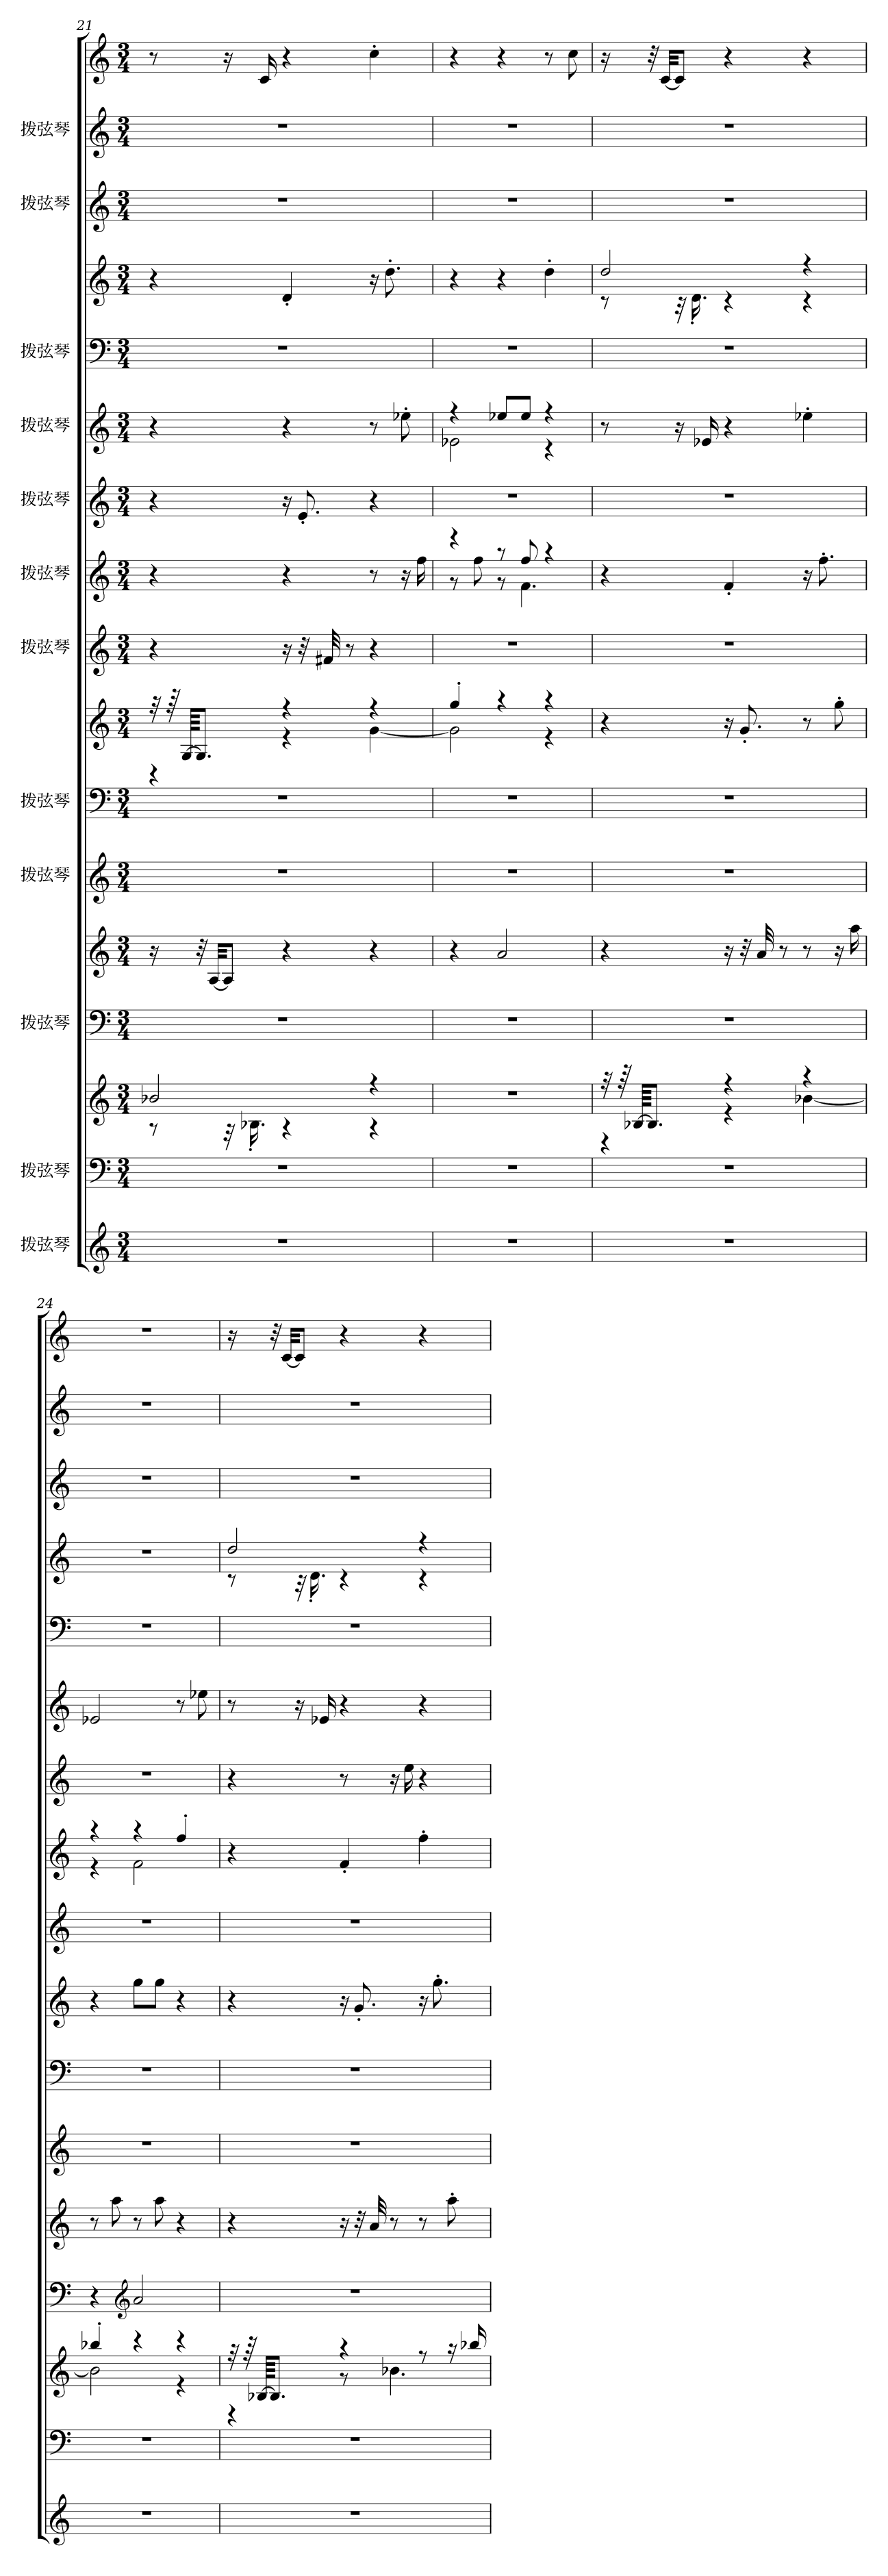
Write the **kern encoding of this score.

**kern	**kern	**kern	**kern	**kern	**kern	**kern	**kern	**kern	**kern	**kern	**kern	**kern	**kern	**kern	**kern	**kern
*part12	*part11	*part11	*part10	*part10	*part9	*part8	*part8	*part7	*part6	*part5	*part4	*part3	*part3	*part2	*part1	*part1
*staff17	*staff16	*staff15	*staff14	*staff13	*staff12	*staff11	*staff10	*staff9	*staff8	*staff7	*staff6	*staff5	*staff4	*staff3	*staff2	*staff1
*I"拨弦琴	*I"拨弦琴	*	*I"拨弦琴	*	*I"拨弦琴	*I"拨弦琴	*	*I"拨弦琴	*I"拨弦琴	*I"拨弦琴	*I"拨弦琴	*I"拨弦琴	*	*I"拨弦琴	*I"拨弦琴	*
!!LO:PB:g=z
*clefG2	*clefF4	*clefG2	*clefF4	*clefG2	*clefG2	*clefF4	*clefG2	*clefG2	*clefG2	*clefG2	*clefG2	*clefF4	*clefG2	*clefG2	*clefG2	*clefG2
*k[]	*k[]	*k[]	*k[]	*k[]	*k[]	*k[]	*k[]	*k[]	*k[]	*k[]	*k[]	*k[]	*k[]	*k[]	*k[]	*k[]
*M3/4	*M3/4	*M3/4	*M3/4	*M3/4	*M3/4	*M3/4	*M3/4	*M3/4	*M3/4	*M3/4	*M3/4	*M3/4	*M3/4	*M3/4	*M3/4	*M3/4
=21	=21	=21	=21	=21	=21	=21	=21	=21	=21	=21	=21	=21	=21	=21	=21	=21
*	*	*^	*	*	*	*	*^	*	*	*	*	*	*	*	*	*
2.r	2.r	2b-X/	8r	2.r	16r	2.r	2.r	32r	4r	4r	4r	4r	4r	2.r	4r	2.r	2.r	8r
.	.	.	.	.	.	.	.	64r	.	.	.	.	.	.	.	.	.	.
.	.	.	.	.	.	.	.	[64G/KKKL	.	.	.	.	.	.	.	.	.	.
.	.	.	.	.	32r	.	.	8.G/J]	.	.	.	.	.	.	.	.	.	.
.	.	.	.	.	[32A/KKL	.	.	.	.	.	.	.	.	.	.	.	.	.
.	.	.	32r	.	8A/J]	.	.	.	.	.	.	.	.	.	.	.	.	16r
.	.	.	16.B-X'\	.	.	.	.	.	.	.	.	.	.	.	.	.	.	.
.	.	.	.	.	.	.	.	.	.	.	.	.	.	.	.	.	.	16c/
.	.	.	4r	.	4r	.	.	4r	4r	16r	4r	16r	4r	.	4d'/	.	.	4r
.	.	.	.	.	.	.	.	.	.	32r	.	8.e'/	.	.	.	.	.	.
.	.	.	.	.	.	.	.	.	.	32f#X/	.	.	.	.	.	.	.	.
.	.	.	.	.	.	.	.	.	.	8r	.	.	.	.	.	.	.	.
.	.	4r	4r	.	4r	.	.	4r	[4g\	4r	8r	4r	8r	.	16r	.	.	4cc'\
.	.	.	.	.	.	.	.	.	.	.	.	.	.	.	8.dd'\	.	.	.
.	.	.	.	.	.	.	.	.	.	.	16r	.	8ee-X'\	.	.	.	.	.
.	.	.	.	.	.	.	.	.	.	.	16ff\	.	.	.	.	.	.	.
*	*	*v	*v	*	*	*	*	*	*	*	*	*	*	*	*	*	*	*
=22	=22	=22	=22	=22	=22	=22	=22	=22	=22	=22	=22	=22	=22	=22	=22	=22	=22
*	*	*	*	*	*	*	*	*	*	*^	*	*^	*	*	*	*	*
2.r	2.r	2.r	2.r	4r	2.r	2.r	4gg'/	2g\]	2.r	4r	8r	2.r	4r	2e-X\	2.r	4r	2.r	2.r	4r
.	.	.	.	.	.	.	.	.	.	.	8ff\	.	.	.	.	.	.	.	.
.	.	.	.	2a/	.	.	4r	.	.	8r	8r	.	8ee-X/L	.	.	4r	.	.	4r
.	.	.	.	.	.	.	.	.	.	8ff/	4.f\	.	8ee-/J	.	.	.	.	.	.
.	.	.	.	.	.	.	4r	4r	.	4r	.	.	4r	4r	.	4dd'\	.	.	8r
.	.	.	.	.	.	.	.	.	.	.	.	.	.	.	.	.	.	.	8cc\
*	*	*	*	*	*	*	*v	*v	*	*v	*v	*	*v	*v	*	*	*	*	*
!!LO:PB:g=z
=23	=23	=23	=23	=23	=23	=23	=23	=23	=23	=23	=23	=23	=23	=23	=23	=23
*	*	*^	*	*	*	*	*	*	*	*	*	*	*^	*	*	*
2.r	2.r	32r	4r	2.r	4r	2.r	2.r	4r	2.r	4r	2.r	8r	2.r	2dd/	8r	2.r	2.r	16r
.	.	64r	.	.	.	.	.	.	.	.	.	.	.	.	.	.	.	.
.	.	[64B-X/KKKL	.	.	.	.	.	.	.	.	.	.	.	.	.	.	.	.
.	.	8.B-/J]	.	.	.	.	.	.	.	.	.	.	.	.	.	.	.	32r
.	.	.	.	.	.	.	.	.	.	.	.	.	.	.	.	.	.	[32c/KKL
.	.	.	.	.	.	.	.	.	.	.	.	16r	.	.	32r	.	.	8c/J]
.	.	.	.	.	.	.	.	.	.	.	.	.	.	.	16.d'\	.	.	.
.	.	.	.	.	.	.	.	.	.	.	.	16e-X/	.	.	.	.	.	.
.	.	4r	4r	.	16r	.	.	16r	.	4f'/	.	4r	.	.	4r	.	.	4r
.	.	.	.	.	32r	.	.	8.g'/	.	.	.	.	.	.	.	.	.	.
.	.	.	.	.	32a/	.	.	.	.	.	.	.	.	.	.	.	.	.
.	.	.	.	.	8r	.	.	.	.	.	.	.	.	.	.	.	.	.
.	.	4r	[4b-X\	.	8r	.	.	8r	.	16r	.	4ee-X'\	.	4r	4r	.	.	4r
.	.	.	.	.	.	.	.	.	.	8.ff'\	.	.	.	.	.	.	.	.
.	.	.	.	.	16r	.	.	8gg'\	.	.	.	.	.	.	.	.	.	.
.	.	.	.	.	16aa\	.	.	.	.	.	.	.	.	.	.	.	.	.
*	*	*	*	*	*	*	*	*	*	*	*	*	*	*v	*v	*	*	*
=24	=24	=24	=24	=24	=24	=24	=24	=24	=24	=24	=24	=24	=24	=24	=24	=24	=24
*	*	*	*	*	*	*	*	*	*	*^	*	*	*	*	*	*	*
2.r	2.r	4bb-X'/	2b-\]	4r	8r	2.r	2.r	4r	2.r	4r	4r	2.r	2e-X/	2.r	2.r	2.r	2.r	2.r
.	.	.	.	.	8aa\	.	.	.	.	.	.	.	.	.	.	.	.	.
*	*	*	*	*clefG2	*	*	*	*	*	*	*	*	*	*	*	*	*	*
.	.	4r	.	2a/	8r	.	.	8gg\L	.	4r	2f\	.	.	.	.	.	.	.
.	.	.	.	.	8aa\	.	.	8gg\J	.	.	.	.	.	.	.	.	.	.
.	.	4r	4r	.	4r	.	.	4r	.	4ff'/	.	.	8r	.	.	.	.	.
.	.	.	.	.	.	.	.	.	.	.	.	.	8ee-X\	.	.	.	.	.
*	*	*	*	*	*	*	*	*	*	*v	*v	*	*	*	*	*	*	*
!!LO:PB:g=z
=25	=25	=25	=25	=25	=25	=25	=25	=25	=25	=25	=25	=25	=25	=25	=25	=25	=25
*	*	*	*	*	*	*	*	*	*	*	*	*	*	*^	*	*	*
2.r	2.r	32r	4r	2.r	4r	2.r	2.r	4r	2.r	4r	4r	8r	2.r	2dd/	8r	2.r	2.r	16r
.	.	64r	.	.	.	.	.	.	.	.	.	.	.	.	.	.	.	.
.	.	[64B-X/KKKL	.	.	.	.	.	.	.	.	.	.	.	.	.	.	.	.
.	.	8.B-/J]	.	.	.	.	.	.	.	.	.	.	.	.	.	.	.	32r
.	.	.	.	.	.	.	.	.	.	.	.	.	.	.	.	.	.	[32c/KKL
.	.	.	.	.	.	.	.	.	.	.	.	16r	.	.	32r	.	.	8c/J]
.	.	.	.	.	.	.	.	.	.	.	.	.	.	.	16.d'\	.	.	.
.	.	.	.	.	.	.	.	.	.	.	.	16e-X/	.	.	.	.	.	.
.	.	4r	8r	.	16r	.	.	16r	.	4f'/	8r	4r	.	.	4r	.	.	4r
.	.	.	.	.	32r	.	.	8.g'/	.	.	.	.	.	.	.	.	.	.
.	.	.	.	.	32a/	.	.	.	.	.	.	.	.	.	.	.	.	.
.	.	.	4.b-X\	.	8r	.	.	.	.	.	16r	.	.	.	.	.	.	.
.	.	.	.	.	.	.	.	.	.	.	16ee\	.	.	.	.	.	.	.
.	.	8r	.	.	8r	.	.	16r	.	4ff'\	4r	4r	.	4r	4r	.	.	4r
.	.	.	.	.	.	.	.	8.gg'\	.	.	.	.	.	.	.	.	.	.
.	.	16r	.	.	8aa'\	.	.	.	.	.	.	.	.	.	.	.	.	.
.	.	16bb-X/	.	.	.	.	.	.	.	.	.	.	.	.	.	.	.	.
*	*	*v	*v	*	*	*	*	*	*	*	*	*	*	*v	*v	*	*	*
=	=	=	=	=	=	=	=	=	=	=	=	=	=	=	=	=
*-	*-	*-	*-	*-	*-	*-	*-	*-	*-	*-	*-	*-	*-	*-	*-	*-
